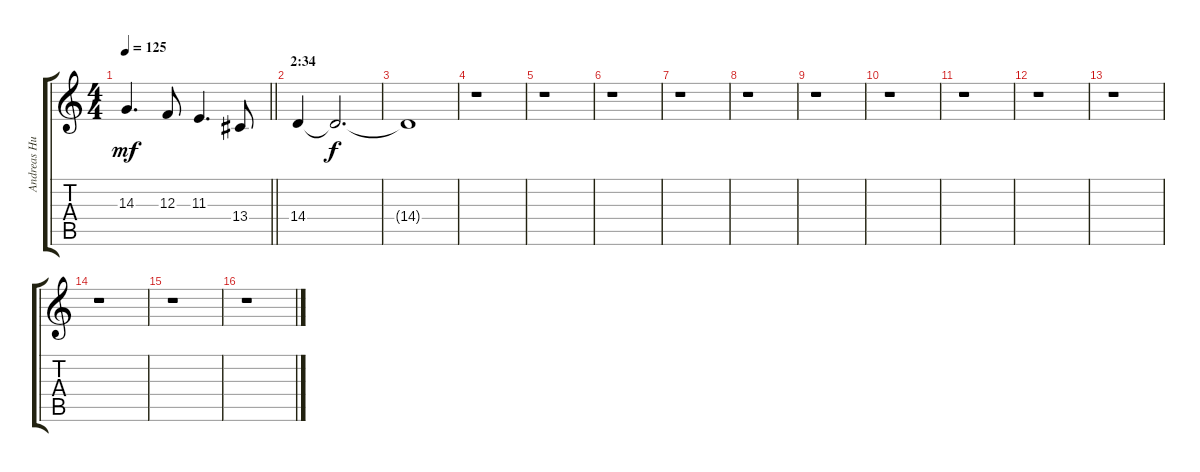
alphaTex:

\track ("Andreas Huss" "Andreas Hu") {instrument altosax}
\staff {score tabs}
\tuning (D4 A3 F3 C3 G2 D2) {hide}
\ts (4 4)
\tempo 125
\clef g2
\barLineRight lightlight
\ks c
14.3.4{d dy mf} 12.3.8 11.3.4{d} 13.4.8 |
\section ("" "2:34")
14.4.4 14.4{t}.2{d dy f volume 0} |
14.4{t}.1 |
r.1 |
r.1 |
r.1 |
r.1 |
r.1 |
r.1 |
r.1 |
r.1 |
r.1 |
r.1 |
r.1 |
r.1 |
r.1
